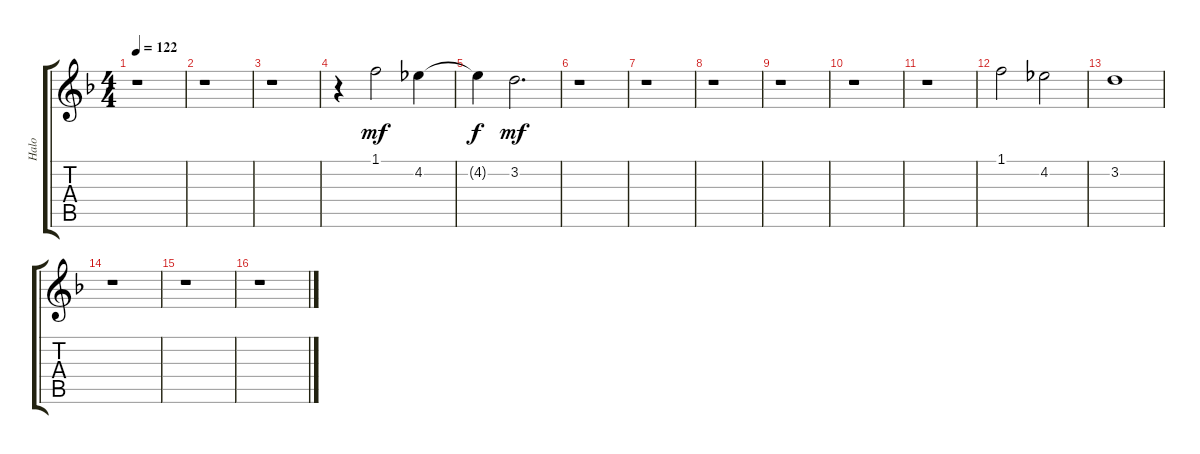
\track ("Halo" "Halo") {instrument electricguitarjazz}
\staff {score tabs}
\tuning (E4 B3 G3 D3 A2 E2) {hide}
\ts (4 4)
\tempo 122
\clef g2
\ks f
r.1{dy mf} |
r.1 |
r.1 |
r.4 1.1.2 4.2.4 |
4.2{t}.4{dy f} 3.2.2{d dy mf} |
r.1 |
r.1 |
r.1 |
r.1 |
r.1 |
r.1 |
1.1.2 4.2.2 |
3.2.1 |
r.1 |
r.1 |
r.1
